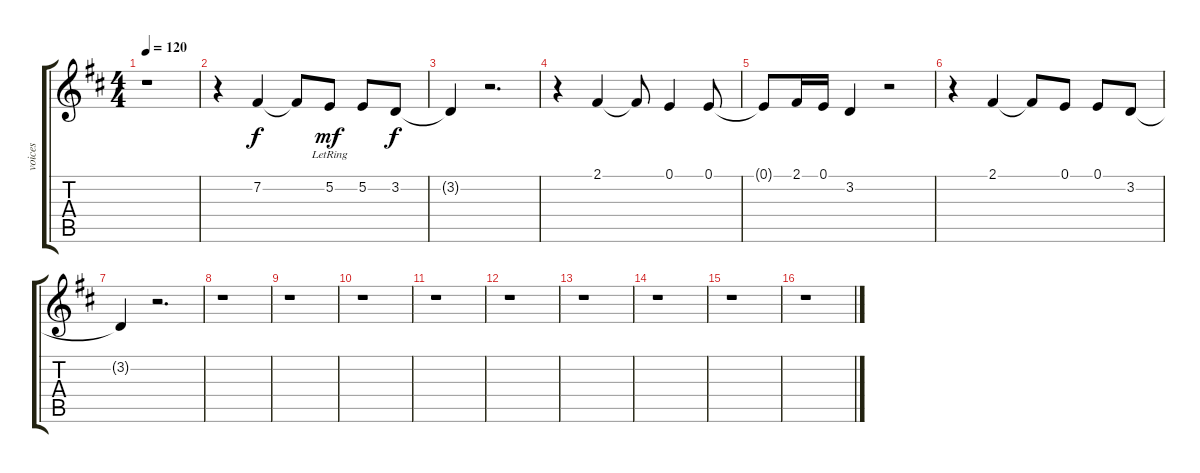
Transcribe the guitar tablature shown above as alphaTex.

\track ("voices" "voices") {instrument voiceoohs}
\staff {score tabs}
\tuning (E4 B3 G3 D3 A2 E2) {hide}
\ts (4 4)
\tempo 120
\clef g2
\ks bminor
r.1{dy f} |
r.4 7.2.4 7.2{t}.8 5.2{lr}.8{dy mf} 5.2.8 3.2.8{dy f} |
3.2{t}.4 r.2{d} |
r.4 2.1.4 2.1{t}.8 0.1.4 0.1.8 |
0.1{t}.8 2.1.16 0.1.16 3.2.4 r.2 |
r.4 2.1.4 2.1{t}.8 0.1.8 0.1.8 3.2.8 |
3.2{t}.4 r.2{d} |
r.1 |
r.1 |
r.1 |
r.1 |
r.1 |
r.1 |
r.1 |
r.1 |
r.1
